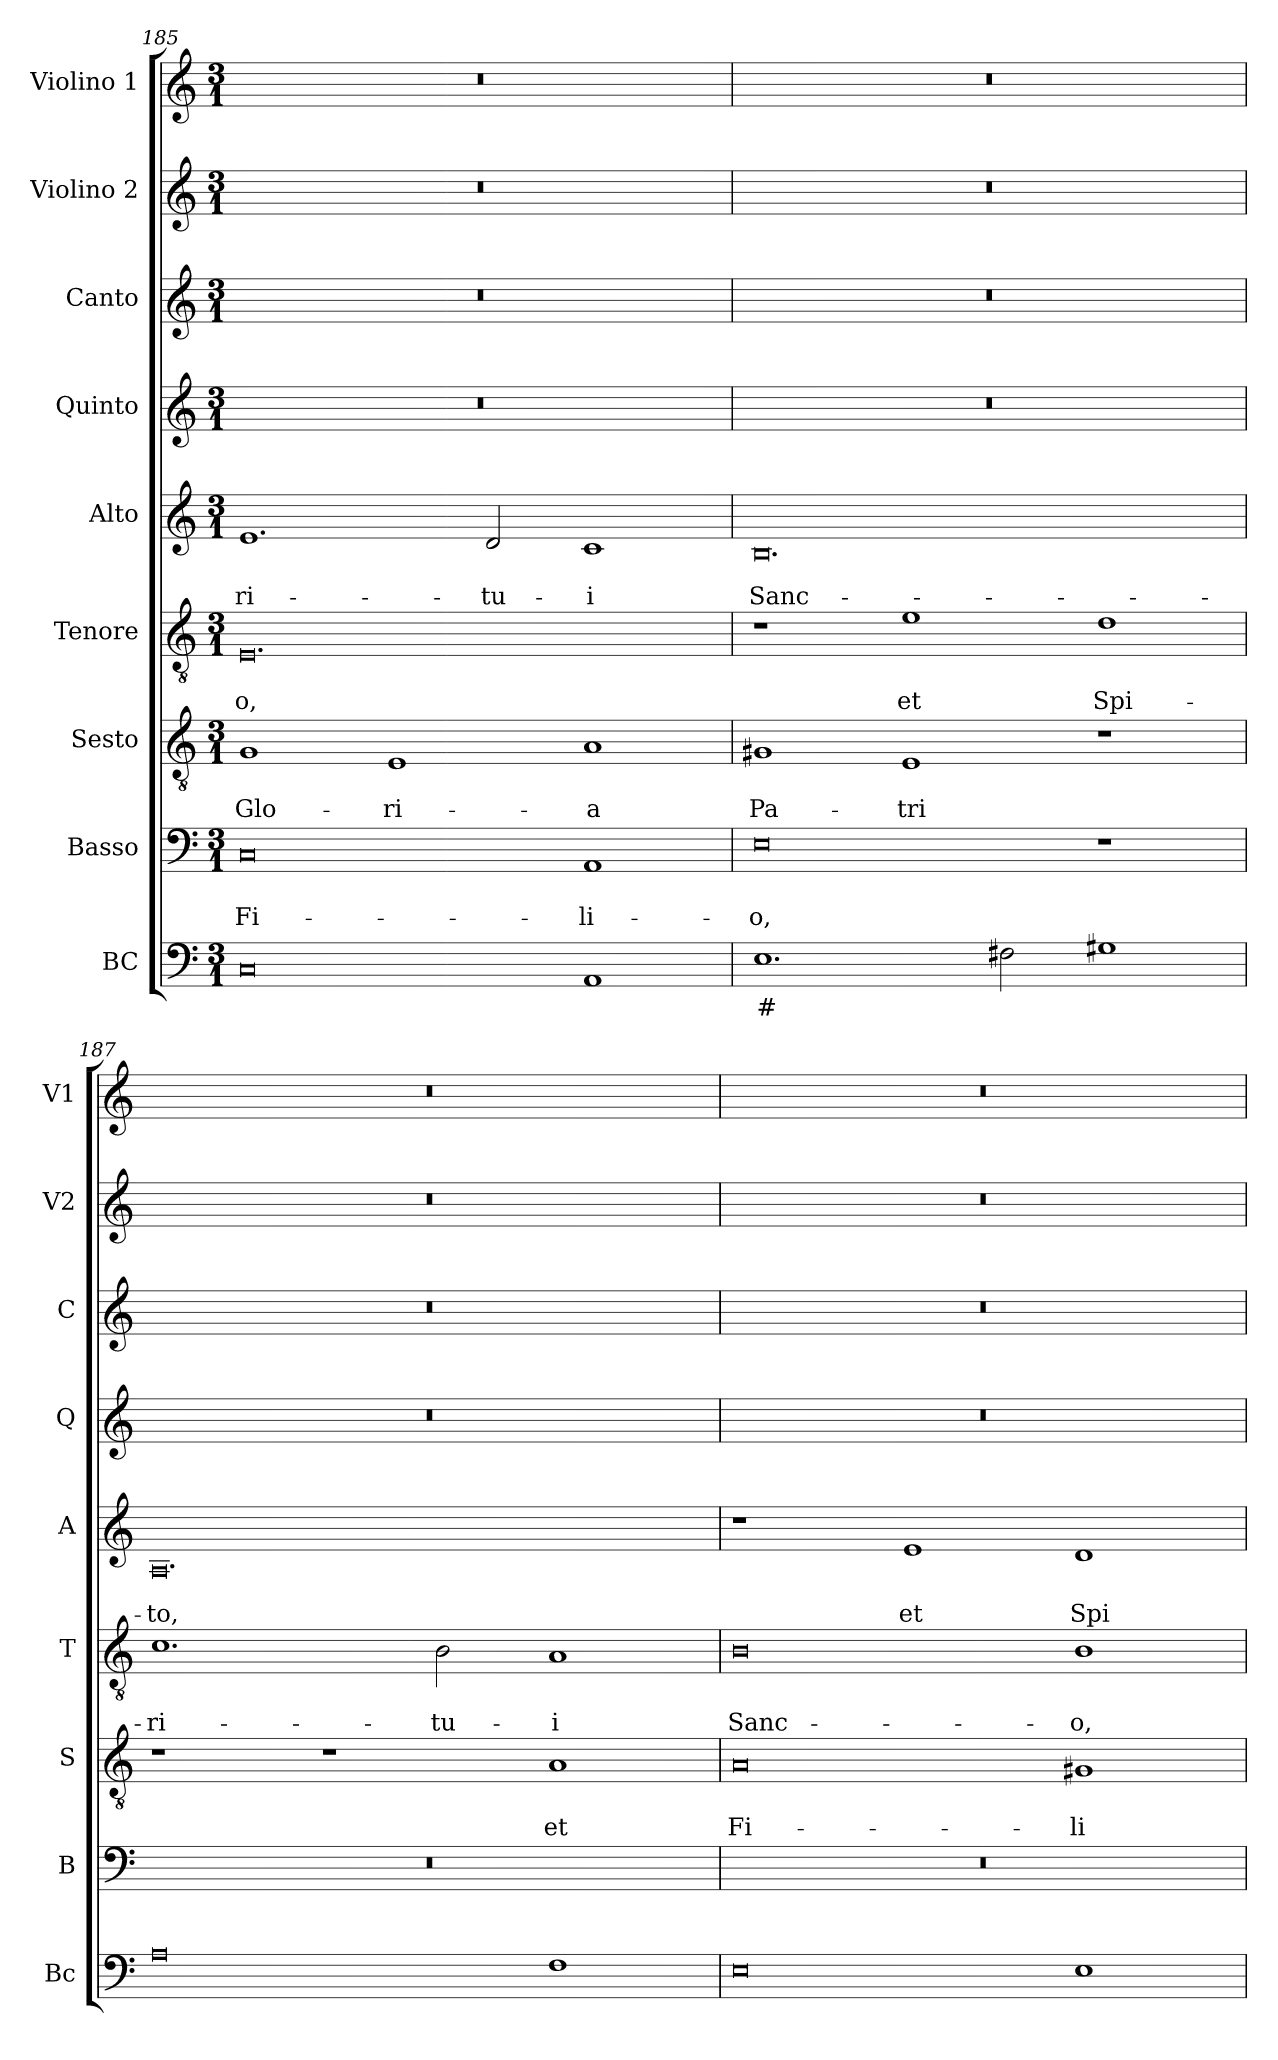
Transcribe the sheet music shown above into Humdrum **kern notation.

**kern	**text	**kern	**text	**text	**kern	**text	**text	**kern	**text	**text	**kern	**text	**text	**kern	**kern	**kern	**kern
*part9	*part9	*part8	*part8	*part8	*part7	*part7	*part7	*part6	*part6	*part6	*part5	*part5	*part5	*part4	*part3	*part2	*part1
*staff9	*staff9	*staff8	*staff8	*staff8	*staff7	*staff7	*staff7	*staff6	*staff6	*staff6	*staff5	*staff5	*staff5	*staff4	*staff3	*staff2	*staff1
*I"BC	*	*I"Basso	*	*	*I"Sesto	*	*	*I"Tenore	*	*	*I"Alto	*	*	*I"Quinto	*I"Canto	*I"Violino 2	*I"Violino 1
*I'Bc	*	*I'B	*	*	*I'S	*	*	*I'T	*	*	*I'A	*	*	*I'Q	*I'C	*I'V2	*I'V1
*clefF4	*	*clefF4	*	*	*clefGv2	*	*	*clefGv2	*	*	*clefG2	*	*	*clefG2	*clefG2	*clefG2	*clefG2
*k[]	*	*k[]	*	*	*k[]	*	*	*k[]	*	*	*k[]	*	*	*k[]	*k[]	*k[]	*k[]
*C:	*	*C:	*	*	*C:	*	*	*C:	*	*	*C:	*	*	*C:	*C:	*C:	*C:
*M3/1	*	*M3/1	*	*	*M3/1	*	*	*M3/1	*	*	*M3/1	*	*	*M3/1	*M3/1	*M3/1	*M3/1
=185	=185	=185	=185	=185	=185	=185	=185	=185	=185	=185	=185	=185	=185	=185	=185	=185	=185
!	!	!	!	!LO:LY:b	!	!	!LO:LY:b	!	!	!LO:LY:b	!	!	!LO:LY:b	!	!	!	!
0C	.	0C	.	Fi-	1G	.	Glo-	0.E	.	-o,	1.e	.	-ri-	0.r	0.r	0.r	0.r
!	!	!	!	!	!	!	!LO:LY:b	!	!	!	!	!	!	!	!	!	!
.	.	.	.	.	1E	.	-ri-	.	.	.	.	.	.	.	.	.	.
!	!	!	!	!	!	!	!	!	!	!	!	!	!LO:LY:b	!	!	!	!
.	.	.	.	.	.	.	.	.	.	.	2d/	.	-tu-	.	.	.	.
!	!	!	!	!LO:LY:b	!	!	!LO:LY:b	!	!	!	!	!	!LO:LY:b	!	!	!	!
1AA	.	1AA	.	-li-	1A	.	-a	.	.	.	1c	.	-i	.	.	.	.
!!LO:PB:g=z
=186	=186	=186	=186	=186	=186	=186	=186	=186	=186	=186	=186	=186	=186	=186	=186	=186	=186
!	!LO:LY:b	!	!	!LO:LY:b	!	!	!LO:LY:b	!	!	!	!	!	!LO:LY:b	!	!	!	!
1.E	#	0E	.	-o,	1G#X	.	Pa-	1r	.	.	0.B	.	Sanc-	0.r	0.r	0.r	0.r
!	!	!	!	!	!	!	!LO:LY:b	!	!	!LO:LY:b	!	!	!	!	!	!	!
.	.	.	.	.	1E	.	-tri	1e	.	et	.	.	.	.	.	.	.
2F#X\	.	.	.	.	.	.	.	.	.	.	.	.	.	.	.	.	.
!	!	!	!	!	!	!	!	!	!	!LO:LY:b	!	!	!	!	!	!	!
1G#X	.	1r	.	.	1r	.	.	1d	.	Spi-	.	.	.	.	.	.	.
=187	=187	=187	=187	=187	=187	=187	=187	=187	=187	=187	=187	=187	=187	=187	=187	=187	=187
!	!	!	!	!	!	!	!	!	!	!LO:LY:b	!	!	!LO:LY:b	!	!	!	!
0A	.	0.r	.	.	1r	.	.	1.c	.	-ri-	0.A	.	-to,	0.r	0.r	0.r	0.r
.	.	.	.	.	1r	.	.	.	.	.	.	.	.	.	.	.	.
!	!	!	!	!	!	!	!	!	!	!LO:LY:b	!	!	!	!	!	!	!
.	.	.	.	.	.	.	.	2B\	.	-tu-	.	.	.	.	.	.	.
!	!	!	!	!	!	!	!LO:LY:b	!	!	!LO:LY:b	!	!	!	!	!	!	!
1F	.	.	.	.	1A	.	et	1A	.	-i	.	.	.	.	.	.	.
=188	=188	=188	=188	=188	=188	=188	=188	=188	=188	=188	=188	=188	=188	=188	=188	=188	=188
!	!	!	!	!	!	!	!LO:LY:b	!	!	!LO:LY:b	!	!	!	!	!	!	!
0E	.	0.r	.	.	0A	.	Fi-	0B	.	Sanc-	1r	.	.	0.r	0.r	0.r	0.r
!	!	!	!	!	!	!	!	!	!	!	!	!	!LO:LY:b	!	!	!	!
.	.	.	.	.	.	.	.	.	.	.	1e	.	et	.	.	.	.
!	!	!	!	!	!	!	!LO:LY:b	!	!	!LO:LY:b	!	!	!LO:LY:b	!	!	!	!
1E	.	.	.	.	1G#X	.	-li-	1B	.	-o,	1d	.	Spi-	.	.	.	.
=	=	=	=	=	=	=	=	=	=	=	=	=	=	=	=	=	=
*-	*-	*-	*-	*-	*-	*-	*-	*-	*-	*-	*-	*-	*-	*-	*-	*-	*-
